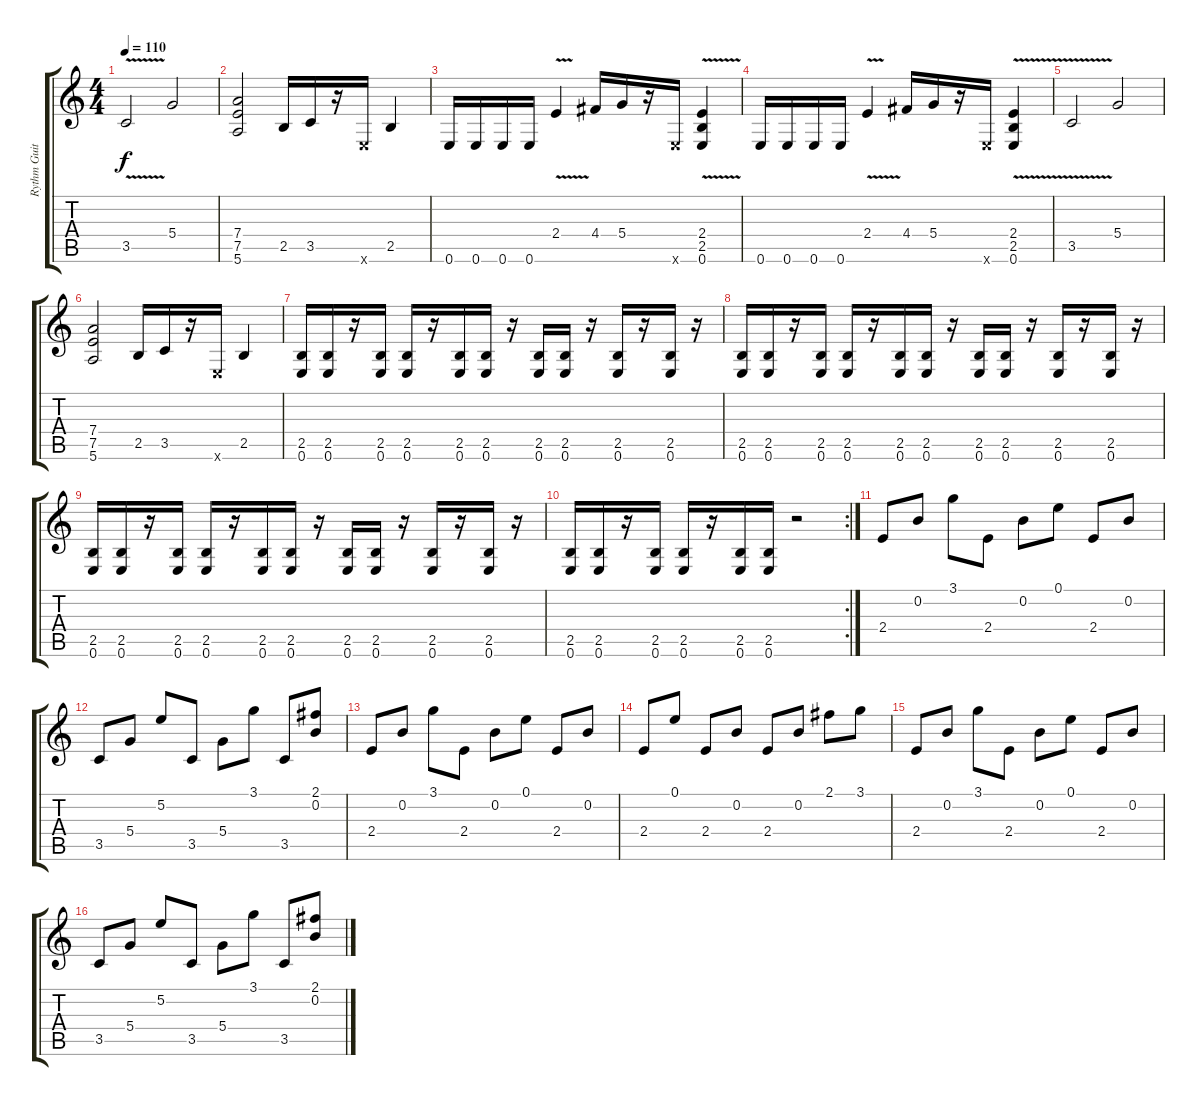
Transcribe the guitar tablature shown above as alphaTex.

\track ("Rythm Guitar" "Rythm Guit") {instrument overdrivenguitar}
\staff {score tabs}
\tuning (E4 B3 G3 D3 A2 E2) {hide}
\ts (4 4)
\tempo 110
\clef g2
\ks c
3.5{v}.2{dy f} 5.4.2 |
(7.4 7.5 5.6).2 2.5.16 3.5.16 r.16 0.6{x}.16 2.5.4 |
0.6.16 0.6.16 0.6.16 0.6.16 2.4{v}.4 4.4.16 5.4.16 r.16 0.6{x}.16 (2.4{v} 2.5 0.6).4 |
0.6.16 0.6.16 0.6.16 0.6.16 2.4{v}.4 4.4.16 5.4.16 r.16 0.6{x}.16 (2.4{v} 2.5 0.6).4 |
3.5{v}.2 5.4.2 |
(7.4 7.5 5.6).2 2.5.16 3.5.16 r.16 0.6{x}.16 2.5.4 |
(2.5 0.6).16 (2.5 0.6).16 r.16 (2.5 0.6).16 (2.5 0.6).16 r.16 (2.5 0.6).16 (2.5 0.6).16 r.16 (2.5 0.6).16 (2.5 0.6).16 r.16 (2.5 0.6).16 r.16 (2.5 0.6).16 r.16 |
(2.5 0.6).16 (2.5 0.6).16 r.16 (2.5 0.6).16 (2.5 0.6).16 r.16 (2.5 0.6).16 (2.5 0.6).16 r.16 (2.5 0.6).16 (2.5 0.6).16 r.16 (2.5 0.6).16 r.16 (2.5 0.6).16 r.16 |
(2.5 0.6).16 (2.5 0.6).16 r.16 (2.5 0.6).16 (2.5 0.6).16 r.16 (2.5 0.6).16 (2.5 0.6).16 r.16 (2.5 0.6).16 (2.5 0.6).16 r.16 (2.5 0.6).16 r.16 (2.5 0.6).16 r.16 |
\rc 2
(2.5 0.6).16 (2.5 0.6).16 r.16 (2.5 0.6).16 (2.5 0.6).16 r.16 (2.5 0.6).16 (2.5 0.6).16 r.2 |
2.4.8{instrument electricguitarjazz} 0.2.8 3.1.8 2.4.8 0.2.8 0.1.8 2.4.8 0.2.8 |
3.5.8 5.4.8 5.2.8 3.5.8 5.4.8 3.1.8 3.5.8 (2.1 0.2).8 |
2.4.8 0.2.8 3.1.8 2.4.8 0.2.8 0.1.8 2.4.8 0.2.8 |
2.4.8 0.1.8 2.4.8 0.2.8 2.4.8 0.2.8 2.1.8 3.1.8 |
2.4.8{instrument electricguitarjazz} 0.2.8 3.1.8 2.4.8 0.2.8 0.1.8 2.4.8 0.2.8 |
3.5.8 5.4.8 5.2.8 3.5.8 5.4.8 3.1.8 3.5.8 (2.1 0.2).8
